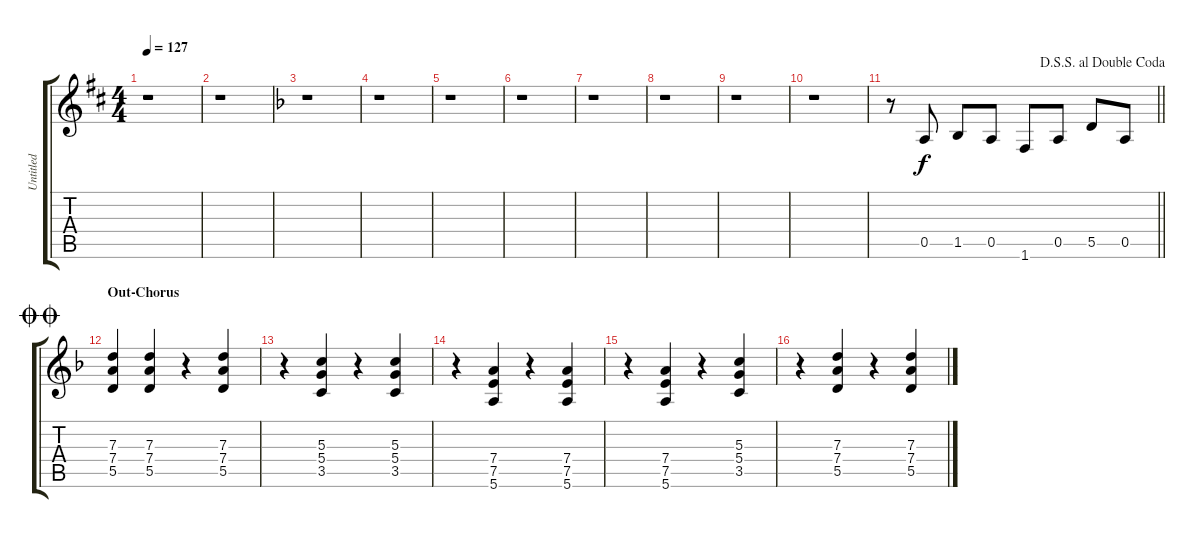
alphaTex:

\track ("Untitled" "Untitled") {instrument distortionguitar}
\staff {score tabs}
\tuning (E4 B3 G3 D3 A2 E2) {hide}
\ts (4 4)
\tempo 127
\clef g2
\ks d
r.1{dy f} |
r.1 |
\ks f
r.1 |
r.1 |
r.1 |
r.1 |
r.1 |
r.1 |
r.1 |
r.1 |
\jump dalsegnosegnoaldoublecoda
\barLineRight lightlight
r.8 0.5.8 1.5.8 0.5.8 1.6.8 0.5.8 5.5.8 0.5.8 |
\section ("" "Out-Chorus")
\jump doublecoda
(7.3 7.4 5.5).4 (7.3 7.4 5.5).4 r.4 (7.3 7.4 5.5).4 |
r.4 (5.3 5.4 3.5).4 r.4 (5.3 5.4 3.5).4 |
r.4 (7.4 7.5 5.6).4 r.4 (7.4 7.5 5.6).4 |
r.4 (7.4 7.5 5.6).4 r.4 (5.3 5.4 3.5).4 |
r.4 (7.3 7.4 5.5).4 r.4 (7.3 7.4 5.5).4
